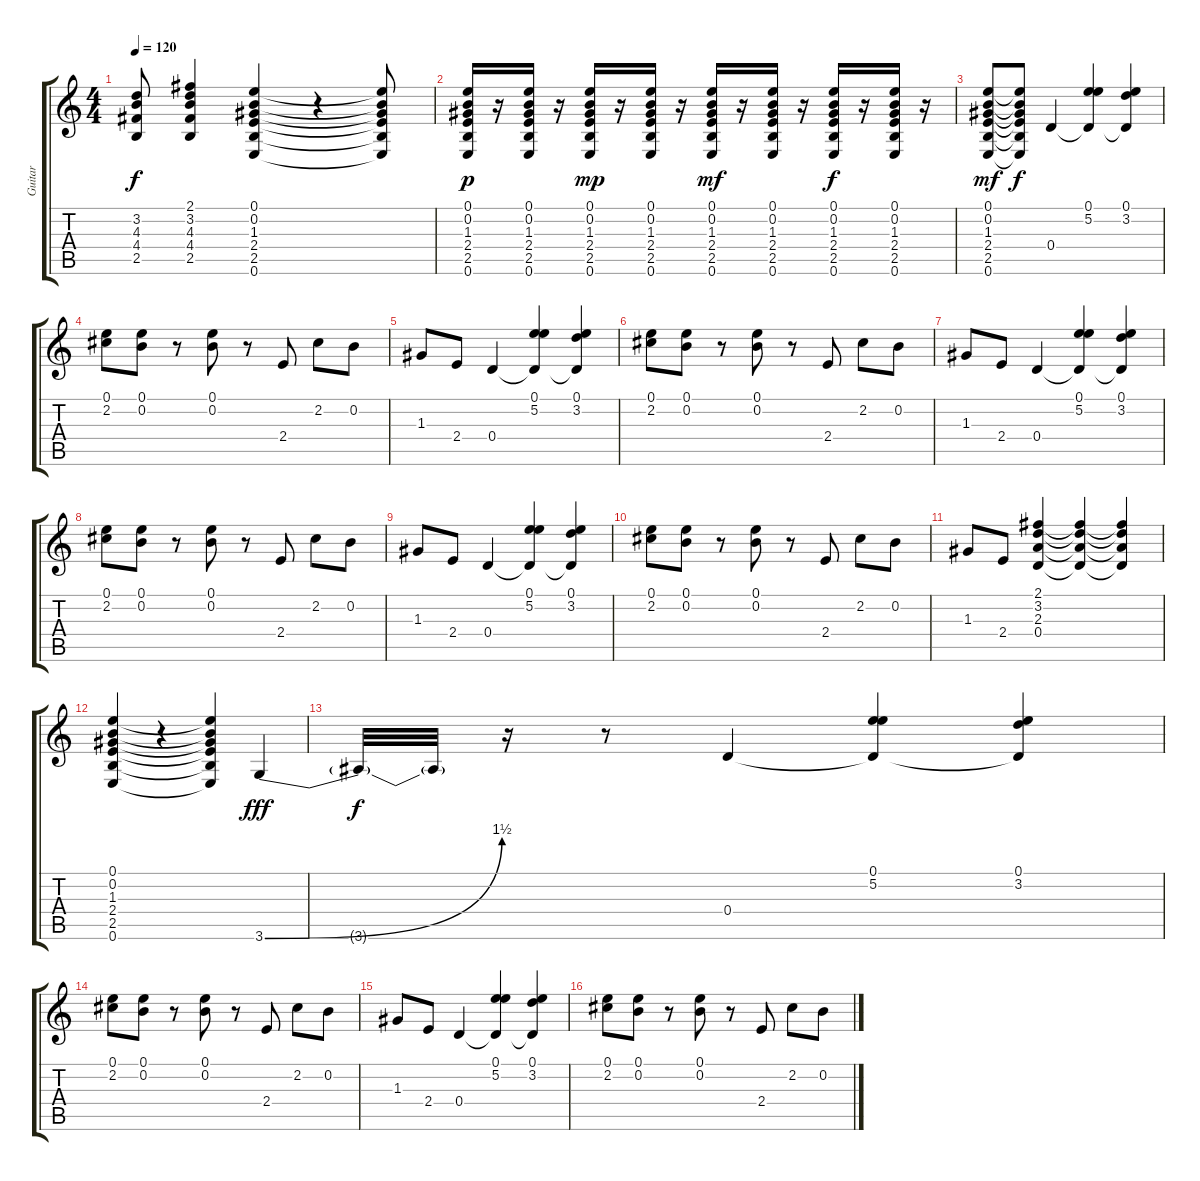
\track ("Guitar" "Guitar") {instrument distortionguitar}
\staff {score tabs}
\tuning (E4 B3 G3 D3 A2 E2) {hide}
\ts (4 4)
\tempo 120
\clef g2
\ks c
(3.2{t} 4.3{t} 4.4{t} 2.5{t}).8{dy f} (2.1 3.2 4.3 4.4 2.5).4 (0.1 0.2 1.3 2.4 2.5 0.6).4 r.4 (0.1{t} 0.2{t} 1.3{t} 2.4{t} 2.5{t} 0.6{t}).8 |
(0.1 0.2 1.3 2.4 2.5 0.6).16{dy p} r.16 (0.1 0.2 1.3 2.4 2.5 0.6).16 r.16 (0.1 0.2 1.3 2.4 2.5 0.6).16{dy mp} r.16 (0.1 0.2 1.3 2.4 2.5 0.6).16 r.16 (0.1 0.2 1.3 2.4 2.5 0.6).16{dy mf} r.16 (0.1 0.2 1.3 2.4 2.5 0.6).16 r.16 (0.1 0.2 1.3 2.4 2.5 0.6).16{dy f} r.16 (0.1 0.2 1.3 2.4 2.5 0.6).16 r.16 |
(0.1 0.2 1.3 2.4 2.5 0.6).8{dy mf} (0.1{t} 0.2{t} 1.3{t} 2.4{t} 2.5{t} 0.6{t}).8{dy f} 0.4.4{volume 15 instrument distortionguitar} (0.1 5.2 0.4{t}).4 (0.1 3.2 0.4{t}).4 |
(0.1 2.2).8 (0.1 0.2).8 r.8 (0.1 0.2).8 r.8 2.4.8 2.2.8 0.2.8 |
1.3.8 2.4.8 0.4.4 (0.1 5.2 0.4{t}).4 (0.1 3.2 0.4{t}).4 |
(0.1 2.2).8 (0.1 0.2).8 r.8 (0.1 0.2).8 r.8 2.4.8 2.2.8 0.2.8 |
1.3.8 2.4.8 0.4.4 (0.1 5.2 0.4{t}).4 (0.1 3.2 0.4{t}).4 |
(0.1 2.2).8 (0.1 0.2).8 r.8 (0.1 0.2).8 r.8 2.4.8 2.2.8 0.2.8 |
1.3.8 2.4.8 0.4.4 (0.1 5.2 0.4{t}).4 (0.1 3.2 0.4{t}).4 |
(0.1 2.2).8 (0.1 0.2).8 r.8 (0.1 0.2).8 r.8 2.4.8 2.2.8 0.2.8 |
1.3.8 2.4.8 (2.1 3.2 2.3 0.4).4{volume 11 instrument overdrivenguitar} (2.1{t} 3.2{t} 2.3{t} 0.4{t}).4 (2.1{t} 3.2{t} 2.3{t} 0.4{t}).4 |
(0.1 0.2 1.3 2.4 2.5 0.6).4 r.4 (0.1{t} 0.2{t} 1.3{t} 2.4{t} 2.5{t} 0.6{t}).4 3.6{be (bend 0 0 60 6)}.4{dy fff} |
3.6{t}.32{dy f} 3.6{t}.32 r.16 r.8 0.4.4{volume 15 instrument distortionguitar} (0.1 5.2 0.4{t}).4 (0.1 3.2 0.4{t}).4 |
(0.1 2.2).8 (0.1 0.2).8 r.8 (0.1 0.2).8 r.8 2.4.8 2.2.8 0.2.8 |
1.3.8 2.4.8 0.4.4 (0.1 5.2 0.4{t}).4 (0.1 3.2 0.4{t}).4 |
(0.1 2.2).8 (0.1 0.2).8 r.8 (0.1 0.2).8 r.8 2.4.8 2.2.8 0.2.8
